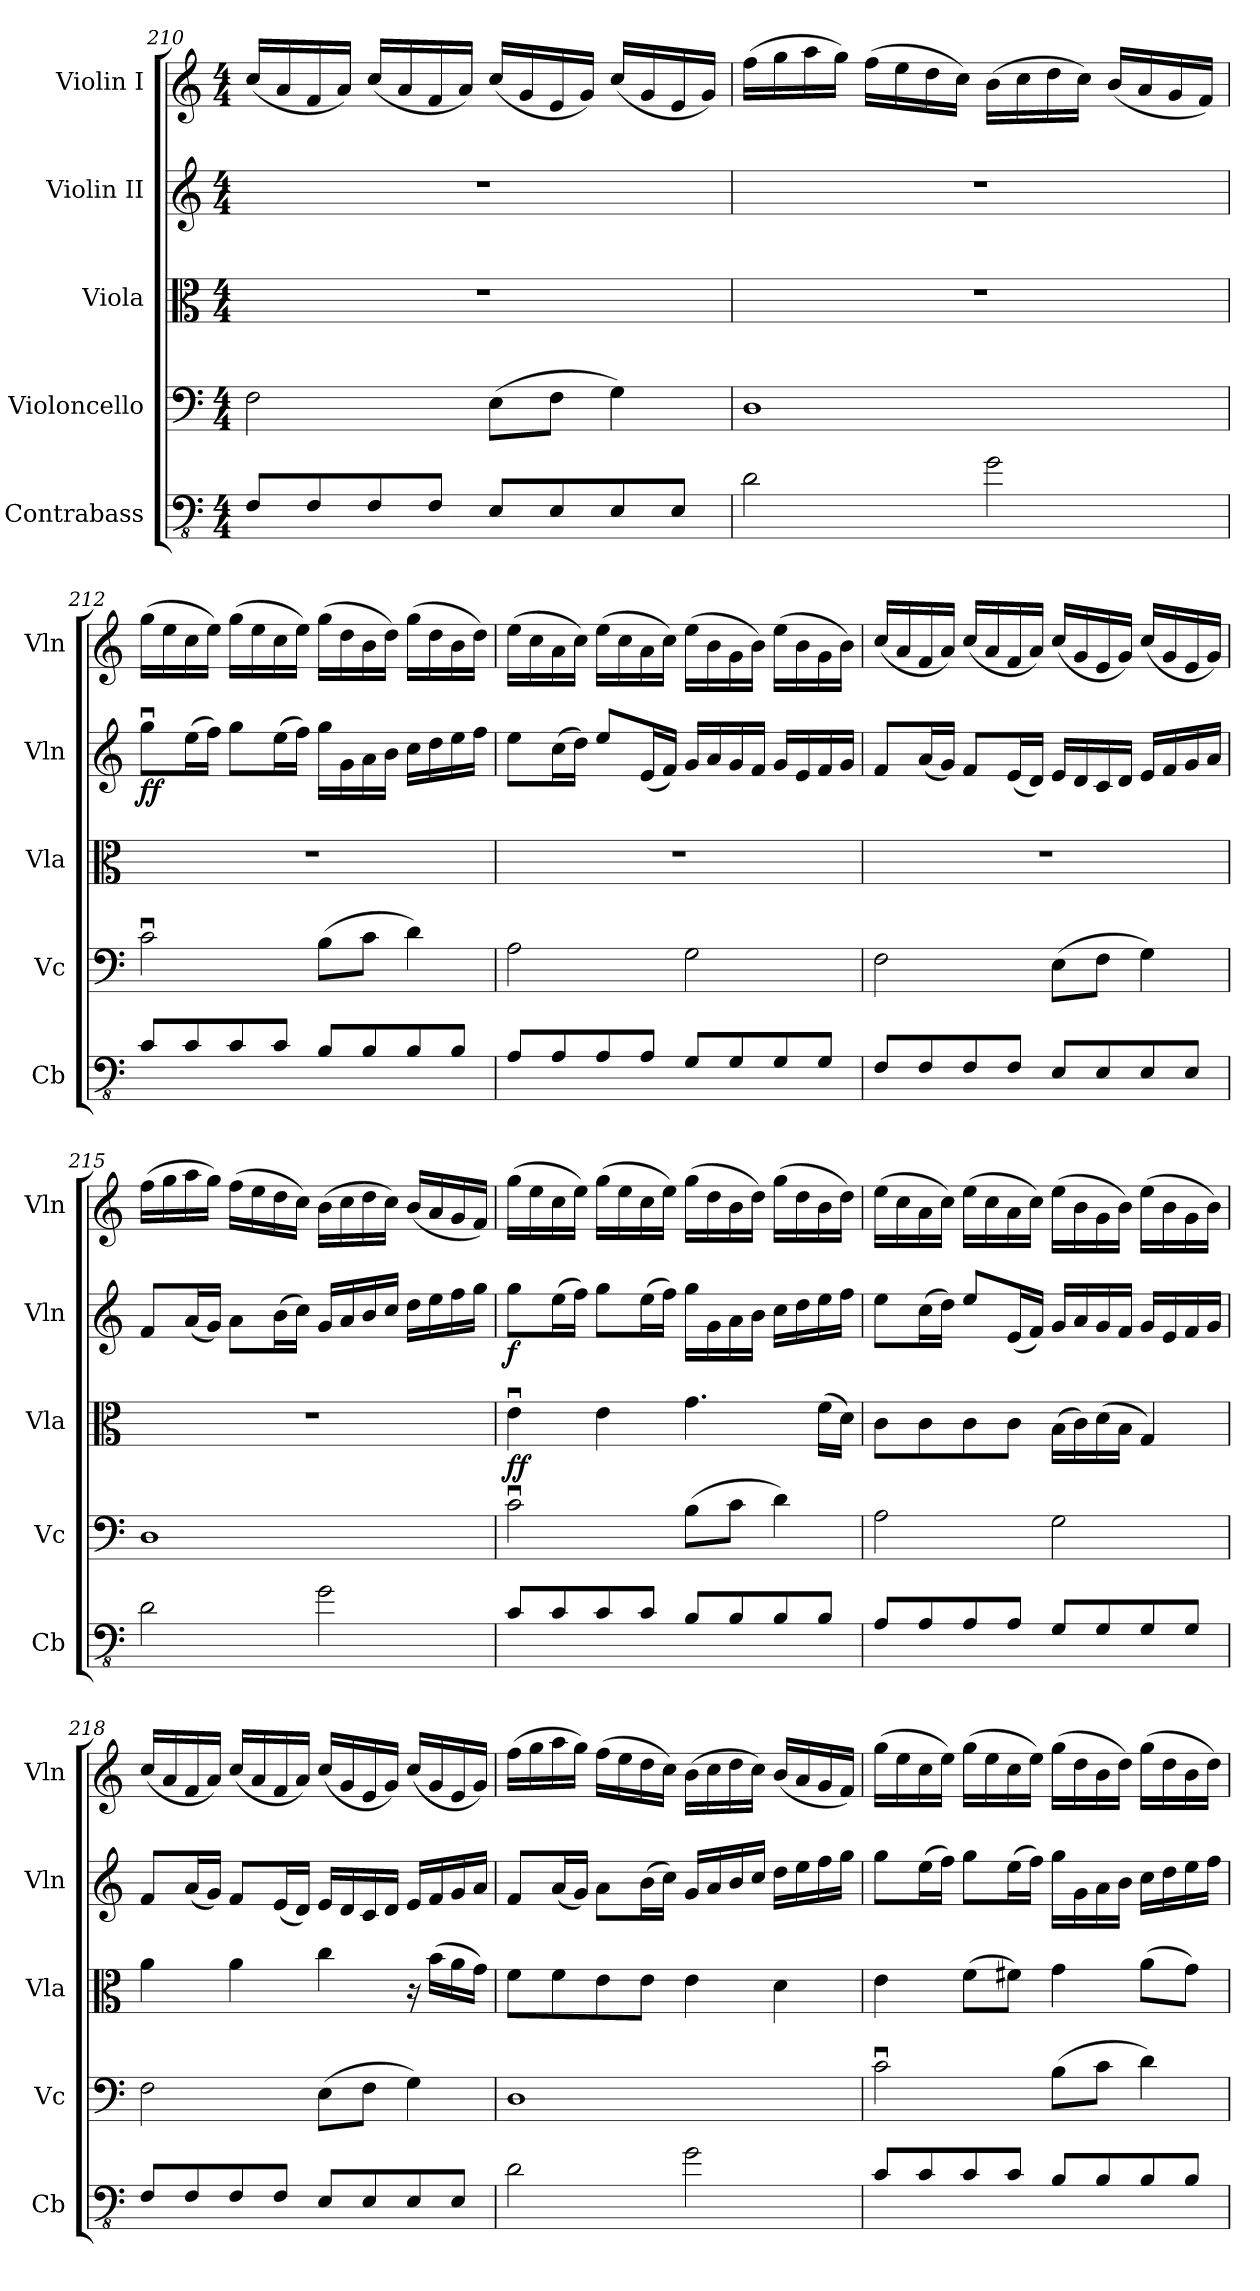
**kern	**kern	**kern	**dynam	**kern	**dynam	**kern
*part5	*part4	*part3	*part3	*part2	*part2	*part1
*staff5	*staff4	*staff3	*staff3	*staff2	*staff2	*staff1
*I"Contrabass	*I"Violoncello	*I"Viola	*	*I"Violin II	*	*I"Violin I
*I'Cb	*I'Vc	*I'Vla	*	*I'Vln	*	*I'Vln
*clefFv4	*clefF4	*clefC3	*	*clefG2	*	*clefG2
*ITrd7c12	*	*	*	*	*	*
*k[]	*k[]	*k[]	*	*k[]	*	*k[]
*M4/4	*M4/4	*M4/4	*	*M4/4	*	*M4/4
=210	=210	=210	=210	=210	=210	=210
8FFF/L	2F\	1r	.	1r	.	(16cc/LL
.	.	.	.	.	.	16a/
8FFF/	.	.	.	.	.	16f/
.	.	.	.	.	.	16a/JJ)
8FFF/	.	.	.	.	.	(16cc/LL
.	.	.	.	.	.	16a/
8FFF/J	.	.	.	.	.	16f/
.	.	.	.	.	.	16a/JJ)
8EEE/L	(8E\L	.	.	.	.	(16cc/LL
.	.	.	.	.	.	16g/
8EEE/	8F\J	.	.	.	.	16e/
.	.	.	.	.	.	16g/JJ)
8EEE/	4G\)	.	.	.	.	(16cc/LL
.	.	.	.	.	.	16g/
8EEE/J	.	.	.	.	.	16e/
.	.	.	.	.	.	16g/JJ)
=211	=211	=211	=211	=211	=211	=211
2DD\	1D	1r	.	1r	.	(16ff\LL
.	.	.	.	.	.	16gg\
.	.	.	.	.	.	16aa\
.	.	.	.	.	.	16gg\JJ)
.	.	.	.	.	.	(16ff\LL
.	.	.	.	.	.	16ee\
.	.	.	.	.	.	16dd\
.	.	.	.	.	.	16cc\JJ)
2GG\	.	.	.	.	.	(16b\LL
.	.	.	.	.	.	16cc\
.	.	.	.	.	.	16dd\
.	.	.	.	.	.	16cc\JJ)
.	.	.	.	.	.	(16b/LL
.	.	.	.	.	.	16a/
.	.	.	.	.	.	16g/
.	.	.	.	.	.	16f/JJ)
!!LO:LB:g=z
=212	=212	=212	=212	=212	=212	=212
!	!	!	!	!	!LO:DY:b	!
8CC/L	2cu\	1r	.	8ggu\L	ff	(16gg\LL
.	.	.	.	.	.	16ee\
8CC/	.	.	.	(16ee\L	.	16cc\
.	.	.	.	16ff\JJ)	.	16ee\JJ)
8CC/	.	.	.	8gg\L	.	(16gg\LL
.	.	.	.	.	.	16ee\
8CC/J	.	.	.	(16ee\L	.	16cc\
.	.	.	.	16ff\JJ)	.	16ee\JJ)
8BBB/L	(8B\L	.	.	16gg\LL	.	(16gg\LL
.	.	.	.	16g\	.	16dd\
8BBB/	8c\J	.	.	16a\	.	16b\
.	.	.	.	16b\JJ	.	16dd\JJ)
8BBB/	4d\)	.	.	16cc\LL	.	(16gg\LL
.	.	.	.	16dd\	.	16dd\
8BBB/J	.	.	.	16ee\	.	16b\
.	.	.	.	16ff\JJ	.	16dd\JJ)
=213	=213	=213	=213	=213	=213	=213
8AAA/L	2A\	1r	.	8ee\L	.	(16ee\LL
.	.	.	.	.	.	16cc\
8AAA/	.	.	.	(16cc\L	.	16a\
.	.	.	.	16dd\JJ)	.	16cc\JJ)
8AAA/	.	.	.	8ee/L	.	(16ee\LL
.	.	.	.	.	.	16cc\
8AAA/J	.	.	.	(16e/L	.	16a\
.	.	.	.	16f/JJ)	.	16cc\JJ)
8GGG/L	2G\	.	.	16g/LL	.	(16ee\LL
.	.	.	.	16a/	.	16b\
8GGG/	.	.	.	16g/	.	16g\
.	.	.	.	16f/JJ	.	16b\JJ)
8GGG/	.	.	.	16g/LL	.	(16ee\LL
.	.	.	.	16e/	.	16b\
8GGG/J	.	.	.	16f/	.	16g\
.	.	.	.	16g/JJ	.	16b\JJ)
=214	=214	=214	=214	=214	=214	=214
8FFF/L	2F\	1r	.	8f/L	.	(16cc/LL
.	.	.	.	.	.	16a/
8FFF/	.	.	.	(16a/L	.	16f/
.	.	.	.	16g/JJ)	.	16a/JJ)
8FFF/	.	.	.	8f/L	.	(16cc/LL
.	.	.	.	.	.	16a/
8FFF/J	.	.	.	(16e/L	.	16f/
.	.	.	.	16d/JJ)	.	16a/JJ)
8EEE/L	(8E\L	.	.	16e/LL	.	(16cc/LL
.	.	.	.	16d/	.	16g/
8EEE/	8F\J	.	.	16c/	.	16e/
.	.	.	.	16d/JJ	.	16g/JJ)
8EEE/	4G\)	.	.	16e/LL	.	(16cc/LL
.	.	.	.	16f/	.	16g/
8EEE/J	.	.	.	16g/	.	16e/
.	.	.	.	16a/JJ	.	16g/JJ)
=215	=215	=215	=215	=215	=215	=215
2DD\	1D	1r	.	8f/L	.	(16ff\LL
.	.	.	.	.	.	16gg\
.	.	.	.	(16a/L	.	16aa\
.	.	.	.	16g/JJ)	.	16gg\JJ)
.	.	.	.	8a\L	.	(16ff\LL
.	.	.	.	.	.	16ee\
.	.	.	.	(16b\L	.	16dd\
.	.	.	.	16cc\JJ)	.	16cc\JJ)
2GG\	.	.	.	16g/LL	.	(16b\LL
.	.	.	.	16a/	.	16cc\
.	.	.	.	16b/	.	16dd\
.	.	.	.	16cc/JJ	.	16cc\JJ)
.	.	.	.	16dd\LL	.	(16b/LL
.	.	.	.	16ee\	.	16a/
.	.	.	.	16ff\	.	16g/
.	.	.	.	16gg\JJ	.	16f/JJ)
=216	=216	=216	=216	=216	=216	=216
!	!	!	!LO:DY:b	!	!LO:DY:b	!
8CC/L	2cu\	4eu\	ff	8gg\L	f	(16gg\LL
.	.	.	.	.	.	16ee\
8CC/	.	.	.	(16ee\L	.	16cc\
.	.	.	.	16ff\JJ)	.	16ee\JJ)
8CC/	.	4e\	.	8gg\L	.	(16gg\LL
.	.	.	.	.	.	16ee\
8CC/J	.	.	.	(16ee\L	.	16cc\
.	.	.	.	16ff\JJ)	.	16ee\JJ)
8BBB/L	(8B\L	4.g\	.	16gg\LL	.	(16gg\LL
.	.	.	.	16g\	.	16dd\
8BBB/	8c\J	.	.	16a\	.	16b\
.	.	.	.	16b\JJ	.	16dd\JJ)
8BBB/	4d\)	.	.	16cc\LL	.	(16gg\LL
.	.	.	.	16dd\	.	16dd\
8BBB/J	.	(16f\LL	.	16ee\	.	16b\
.	.	16d\JJ)	.	16ff\JJ	.	16dd\JJ)
!!LO:LB:g=z
=217	=217	=217	=217	=217	=217	=217
8AAA/L	2A\	8c\L	.	8ee\L	.	(16ee\LL
.	.	.	.	.	.	16cc\
8AAA/	.	8c\	.	(16cc\L	.	16a\
.	.	.	.	16dd\JJ)	.	16cc\JJ)
8AAA/	.	8c\	.	8ee/L	.	(16ee\LL
.	.	.	.	.	.	16cc\
8AAA/J	.	8c\J	.	(16e/L	.	16a\
.	.	.	.	16f/JJ)	.	16cc\JJ)
8GGG/L	2G\	(16B\LL	.	16g/LL	.	(16ee\LL
.	.	16c\)	.	16a/	.	16b\
8GGG/	.	(16d\	.	16g/	.	16g\
.	.	16B\JJ	.	16f/JJ	.	16b\JJ)
8GGG/	.	4G/)	.	16g/LL	.	(16ee\LL
.	.	.	.	16e/	.	16b\
8GGG/J	.	.	.	16f/	.	16g\
.	.	.	.	16g/JJ	.	16b\JJ)
=218	=218	=218	=218	=218	=218	=218
8FFF/L	2F\	4a\	.	8f/L	.	(16cc/LL
.	.	.	.	.	.	16a/
8FFF/	.	.	.	(16a/L	.	16f/
.	.	.	.	16g/JJ)	.	16a/JJ)
8FFF/	.	4a\	.	8f/L	.	(16cc/LL
.	.	.	.	.	.	16a/
8FFF/J	.	.	.	(16e/L	.	16f/
.	.	.	.	16d/JJ)	.	16a/JJ)
8EEE/L	(8E\L	4cc\	.	16e/LL	.	(16cc/LL
.	.	.	.	16d/	.	16g/
8EEE/	8F\J	.	.	16c/	.	16e/
.	.	.	.	16d/JJ	.	16g/JJ)
8EEE/	4G\)	16r	.	16e/LL	.	(16cc/LL
.	.	(16b\LL	.	16f/	.	16g/
8EEE/J	.	16a\	.	16g/	.	16e/
.	.	16g\JJ)	.	16a/JJ	.	16g/JJ)
=219	=219	=219	=219	=219	=219	=219
2DD\	1D	8f\L	.	8f/L	.	(16ff\LL
.	.	.	.	.	.	16gg\
.	.	8f\	.	(16a/L	.	16aa\
.	.	.	.	16g/JJ)	.	16gg\JJ)
.	.	8e\	.	8a\L	.	(16ff\LL
.	.	.	.	.	.	16ee\
.	.	8e\J	.	(16b\L	.	16dd\
.	.	.	.	16cc\JJ)	.	16cc\JJ)
2GG\	.	4e\	.	16g/LL	.	(16b\LL
.	.	.	.	16a/	.	16cc\
.	.	.	.	16b/	.	16dd\
.	.	.	.	16cc/JJ	.	16cc\JJ)
.	.	4d\	.	16dd\LL	.	(16b/LL
.	.	.	.	16ee\	.	16a/
.	.	.	.	16ff\	.	16g/
.	.	.	.	16gg\JJ	.	16f/JJ)
=220	=220	=220	=220	=220	=220	=220
8CC/L	2cu\	4e\	.	8gg\L	.	(16gg\LL
.	.	.	.	.	.	16ee\
8CC/	.	.	.	(16ee\L	.	16cc\
.	.	.	.	16ff\JJ)	.	16ee\JJ)
8CC/	.	(8f\L	.	8gg\L	.	(16gg\LL
.	.	.	.	.	.	16ee\
8CC/J	.	8f#X\J)	.	(16ee\L	.	16cc\
.	.	.	.	16ff\JJ)	.	16ee\JJ)
8BBB/L	(8B\L	4g\	.	16gg\LL	.	(16gg\LL
.	.	.	.	16g\	.	16dd\
8BBB/	8c\J	.	.	16a\	.	16b\
.	.	.	.	16b\JJ	.	16dd\JJ)
8BBB/	4d\)	(8a\L	.	16cc\LL	.	(16gg\LL
.	.	.	.	16dd\	.	16dd\
8BBB/J	.	8g\J)	.	16ee\	.	16b\
.	.	.	.	16ff\JJ	.	16dd\JJ)
=	=	=	=	=	=	=
*-	*-	*-	*-	*-	*-	*-
